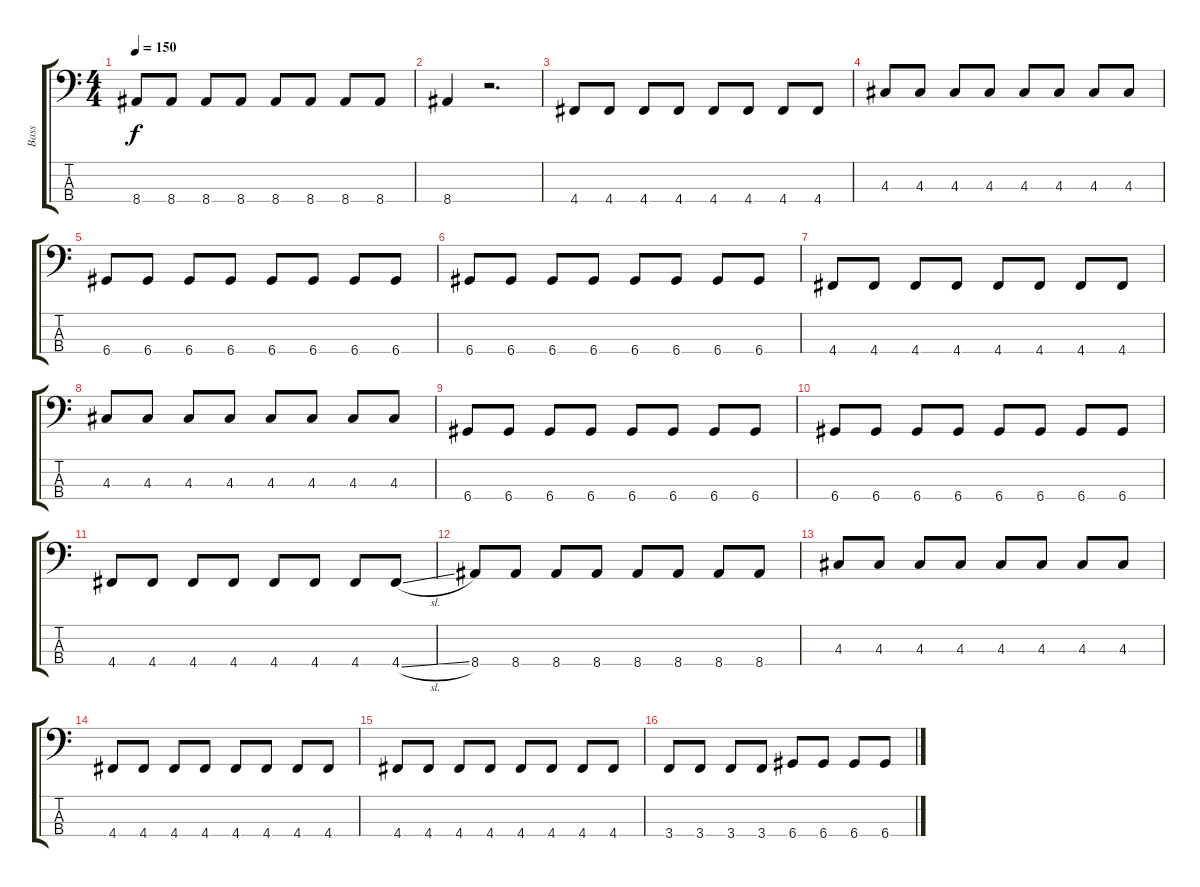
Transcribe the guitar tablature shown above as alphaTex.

\track ("Bass" "Bass") {instrument electricbassfinger}
\staff {score tabs}
\tuning (G2 D2 A1 D1) {hide}
\ts (4 4)
\tempo 150
\clef f4
\ks c
8.4.8{dy f} 8.4.8 8.4.8 8.4.8 8.4.8 8.4.8 8.4.8 8.4.8 |
8.4.4 r.2{d} |
4.4.8 4.4.8 4.4.8 4.4.8 4.4.8 4.4.8 4.4.8 4.4.8 |
4.3.8 4.3.8 4.3.8 4.3.8 4.3.8 4.3.8 4.3.8 4.3.8 |
6.4.8 6.4.8 6.4.8 6.4.8 6.4.8 6.4.8 6.4.8 6.4.8 |
6.4.8 6.4.8 6.4.8 6.4.8 6.4.8 6.4.8 6.4.8 6.4.8 |
4.4.8 4.4.8 4.4.8 4.4.8 4.4.8 4.4.8 4.4.8 4.4.8 |
4.3.8 4.3.8 4.3.8 4.3.8 4.3.8 4.3.8 4.3.8 4.3.8 |
6.4.8 6.4.8 6.4.8 6.4.8 6.4.8 6.4.8 6.4.8 6.4.8 |
6.4.8 6.4.8 6.4.8 6.4.8 6.4.8 6.4.8 6.4.8 6.4.8 |
4.4.8 4.4.8 4.4.8 4.4.8 4.4.8 4.4.8 4.4.8 4.4{sl}.8 |
8.4.8 8.4.8 8.4.8 8.4.8 8.4.8 8.4.8 8.4.8 8.4.8 |
4.3.8 4.3.8 4.3.8 4.3.8 4.3.8 4.3.8 4.3.8 4.3.8 |
4.4.8 4.4.8 4.4.8 4.4.8 4.4.8 4.4.8 4.4.8 4.4.8 |
4.4.8 4.4.8 4.4.8 4.4.8 4.4.8 4.4.8 4.4.8 4.4.8 |
3.4.8 3.4.8 3.4.8 3.4.8 6.4.8 6.4.8 6.4.8 6.4.8
